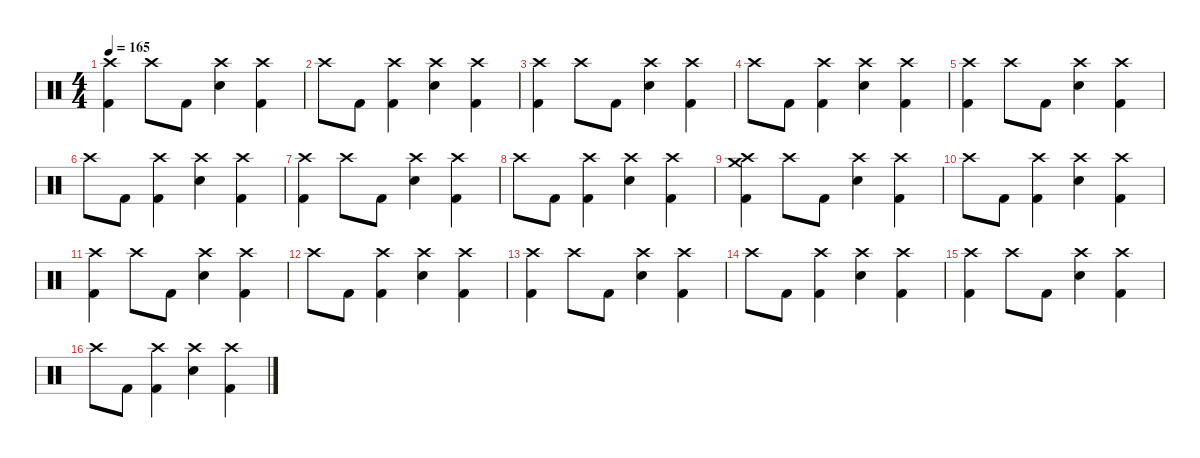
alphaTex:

\defaultSystemsLayout 4
\hideDynamics
\bracketExtendMode nobrackets
\singleTrackTrackNamePolicy hidden
\multiTrackTrackNamePolicy hidden
\firstSystemTrackNameMode fullname
\firstSystemTrackNameOrientation horizontal
\otherSystemsTrackNameOrientation horizontal
\track ("Marty Chapman (Drums)" "drm.") {instrument percussion}
\staff {score}
\articulation defaults
\ts (4 4)
\tempo 165
\clef neutral
\ks c
("Crash high (hit)" "Kick (hit) 2").4{dy f beam Down} "Crash high (hit)".8{beam Down} "Kick (hit) 2".8{beam Down} ("Crash high (hit)" "Snare (hit) 2").4{beam Down} ("Crash high (hit)" "Kick (hit) 2").4{beam Down} |
"Crash high (hit)".8{beam Down} "Kick (hit) 2".8{beam Down} ("Crash high (hit)" "Kick (hit) 2").4{beam Down} ("Crash high (hit)" "Snare (hit) 2").4{beam Down} ("Crash high (hit)" "Kick (hit) 2").4{beam Down} |
("Crash high (hit)" "Kick (hit) 2").4{beam Down} "Crash high (hit)".8{beam Down} "Kick (hit) 2".8{beam Down} ("Crash high (hit)" "Snare (hit) 2").4{beam Down} ("Crash high (hit)" "Kick (hit) 2").4{beam Down} |
"Crash high (hit)".8{beam Down} "Kick (hit) 2".8{beam Down} ("Crash high (hit)" "Kick (hit) 2").4{beam Down} ("Crash high (hit)" "Snare (hit) 2").4{beam Down} ("Crash high (hit)" "Kick (hit) 2").4{beam Down} |
("Crash high (hit)" "Kick (hit) 2").4{beam Down} "Crash high (hit)".8{beam Down} "Kick (hit) 2".8{beam Down} ("Crash high (hit)" "Snare (hit) 2").4{beam Down} ("Crash high (hit)" "Kick (hit) 2").4{beam Down} |
"Crash high (hit)".8{beam Down} "Kick (hit) 2".8{beam Down} ("Crash high (hit)" "Kick (hit) 2").4{beam Down} ("Crash high (hit)" "Snare (hit) 2").4{beam Down} ("Crash high (hit)" "Kick (hit) 2").4{beam Down} |
("Crash high (hit)" "Kick (hit) 2").4{beam Down} "Crash high (hit)".8{beam Down} "Kick (hit) 2".8{beam Down} ("Crash high (hit)" "Snare (hit) 2").4{beam Down} ("Crash high (hit)" "Kick (hit) 2").4{beam Down} |
"Crash high (hit)".8{beam Down} "Kick (hit) 2".8{beam Down} ("Crash high (hit)" "Kick (hit) 2").4{beam Down} ("Crash high (hit)" "Snare (hit) 2").4{beam Down} ("Crash high (hit)" "Kick (hit) 2").4{beam Down} |
("Crash medium (hit)" "Crash high (hit)" "Kick (hit) 2").4{beam Down} "Crash high (hit)".8{beam Down} "Kick (hit) 2".8{beam Down} ("Crash high (hit)" "Snare (hit) 2").4{beam Down} ("Crash high (hit)" "Kick (hit) 2").4{beam Down} |
"Crash high (hit)".8{beam Down} "Kick (hit) 2".8{beam Down} ("Crash high (hit)" "Kick (hit) 2").4{beam Down} ("Crash high (hit)" "Snare (hit) 2").4{beam Down} ("Crash high (hit)" "Kick (hit) 2").4{beam Down} |
("Crash high (hit)" "Kick (hit) 2").4{beam Down} "Crash high (hit)".8{beam Down} "Kick (hit) 2".8{beam Down} ("Crash high (hit)" "Snare (hit) 2").4{beam Down} ("Crash high (hit)" "Kick (hit) 2").4{beam Down} |
"Crash high (hit)".8{beam Down} "Kick (hit) 2".8{beam Down} ("Crash high (hit)" "Kick (hit) 2").4{beam Down} ("Crash high (hit)" "Snare (hit) 2").4{beam Down} ("Crash high (hit)" "Kick (hit) 2").4{beam Down} |
("Crash high (hit)" "Kick (hit) 2").4{beam Down} "Crash high (hit)".8{beam Down} "Kick (hit) 2".8{beam Down} ("Crash high (hit)" "Snare (hit) 2").4{beam Down} ("Crash high (hit)" "Kick (hit) 2").4{beam Down} |
"Crash high (hit)".8{beam Down} "Kick (hit) 2".8{beam Down} ("Crash high (hit)" "Kick (hit) 2").4{beam Down} ("Crash high (hit)" "Snare (hit) 2").4{beam Down} ("Crash high (hit)" "Kick (hit) 2").4{beam Down} |
("Crash high (hit)" "Kick (hit) 2").4{beam Down} "Crash high (hit)".8{beam Down} "Kick (hit) 2".8{beam Down} ("Crash high (hit)" "Snare (hit) 2").4{beam Down} ("Crash high (hit)" "Kick (hit) 2").4{beam Down} |
"Crash high (hit)".8{beam Down} "Kick (hit) 2".8{beam Down} ("Crash high (hit)" "Kick (hit) 2").4{beam Down} ("Crash high (hit)" "Snare (hit) 2").4{beam Down} ("Crash high (hit)" "Kick (hit) 2").4{beam Down}
